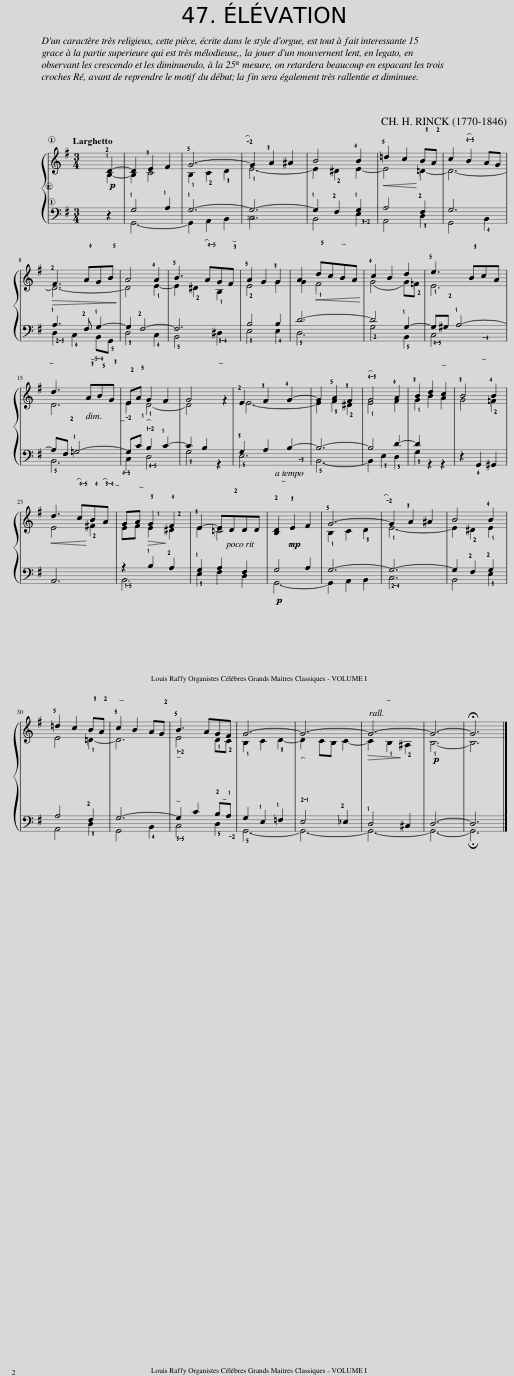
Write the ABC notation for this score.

X:1
%%score { ( 1 2 ) | ( 3 4 ) }
L:1/8
Q:1/4=80
M:3/4
I:linebreak $
K:G
V:1 treble
V:2 treble
V:3 bass
V:4 bass
V:1
!p! !2!!1!D2- | D2 !3!E2 F2 | !5!G6- | !-2!G2 !3!A2 ^A2 | B4 !4!B2 | %5
!<(! !5!=d2 c2!<)! !3!B!2!A | c2 !4-5!B2 AG |$!>(! !2!F3 !4!AG!5!B!>)! | A4 !4!A2 | !5!B3 !4-5!AG!3!F | %10
 !5!A2 G2 !3!G2 | A2!<(! !5!dcBA!<)! | !4!c2 B2 d2 | !5!e3 !3!BcA |$ d3 !3!A!5!B!3!G | %15
 !2!E!5!A G2 F2 | G4 z2 | !2!E2 !3!F2 !4!G2- | G2 !5!A2 !3!F2 | !4-3!G4 !4!A2 | %20
 !3!B2 d2 c2 | !3!B4 !4!B2 |$!<(! d3 !4-5!c!<)!!4!B!3-4!A | GA!>(! !3!G2!>)! !4!F2 | !3!E2-[Q:1/4=50] E!2!DDD | %25
[Q:1/4=80] !2![B,D]2!mp! !3!E2 F2 | !5!G6- | !-2!G2 !3!A2 ^A2 | B4 !4!B2 |$!<(! !5!=d2 c2 !3!B!2!A!<)! | %30
 !5!c2 B2 A!2!G | !5!B3 AGF | G6- | G6- |[Q:1/4=50]!>(! G6-!>)! | %35
!p! G6- | !fermata!G6 |] %37
V:2
 B,2- | B,2 C4 | !1!B,2 !2!C2 !3!D2 | !1!E6- | E2 !2!^D2 E2- | %5
 E4 =D2- | D6- |$ D6- | D4 !1!E2- | E2 !2!^D2 !1!B,2 | %10
 !2!E4 G2 | G2 !1!F4 | (G4 G)!2!=F | !1!E6 |$ D6 | %15
 E2 !1!D4- | D4 x2 | E6- | E2 !3!F2 !2!^D2 | !1!E4 F2 | %20
 !1!G2 B2 A2 | G4 !2!=F2 |$ E4 !2!^F2 | EF !1!E2 !2!^D2 | E2 =C4 | %25
 x6 | !1!B,2 C2 !3!D2 | !1!E6- | E2 !2!^D2 !1!E2 |$ E4 !1!=D2- | %30
 D6 | !1-2!E4 !1!D!2!C | !1!B,2 C2 !3!D2- | D2 CB, C2- | C2 !1!B,2 !2!^A,2 | %35
 !1!B,6- | B,6 |] %37
V:3
 z2 | !1!G,4 !1!A,2 | !1!G,6- | G,6- | !1!G,2 !2!F,2 !1!G,2 | %5
 A,4 !2!F,2 | G,6 |$ !1!A,3 !2!F, !1!G,2- | G,2 !2!F,4- | F,6 | %10
 B,4 B,2 | D6- | D4 !1!G,2- | G,!2!^G, !1!!-4!A,4- |$ A,!2!F, !1!=G,4- | %15
 !-2!G,!1!C !1-2!B,2 !1!C2- | C2 B,2 z2 | !3!G,2 A,2 !-3!B,2- | B,6- | B,4 D2- | %20
 D2 z2 z2 | z2 !4!G,,2 ^G,,2 |$ A,,6 | z2 !1!B,2 !2!A,2 | !1!G,2 A,2 F,2 | %25
!p! G,4 A,2 | G,6- | G,6- | G,2 !2!F,2 !2!G,2 |$ A,4 !2!F,2 | %30
 G,6- | G,2 C2 !2!B,!1!A, | G,2 !1!E,2 !1!=F,2 | !2-1!E,4 !2!_E,2 | !1!D,4 ^C,2 | %35
 D,6- | D,6 |] %37
V:4
 x2 | G,,6- | G,,2 A,,2 B,,2 | !2-4!C,6 | B,,4 !3-2!E,2 | %5
 A,,4 !3!D,2 | G,,4 !4!B,,2 |$ !2-3!D,2 !4!C,2 !5-4!B,,!5!G,, | !3!D,4 !4!C,2 | !5!B,,4 !3-4!^D,2 | %10
 !3!E,4 !4!E,2 | !5!D,6 | !2!G,4 !5!B,,2 | !4-5!C,4 x2 |$ !5!B,,6 | %15
 !4-5!C,2 !4-5!D,4 | !3!G,4 x2 | !5!E,6 | !5!B,,6- | B,,2 !3!E,2 !5!D,2 | %20
 !3!G,2 x4 | x6 |$ x6 | !1-5!B,,6 | !3!E,2 F,2 D,2 | %25
 G,,6- | G,,2 A,,2 B,,2 | !2-4!C,6 | B,,4 !3!E,2 |$ A,,4 !3!D,2 | %30
 G,,4 !4!B,,2 | !3-5!C,4 !5!D,2 | !-2!!5!G,,6- | G,,6- | G,,6- | %35
 G,,6- | !fermata!G,,6 |] %37
